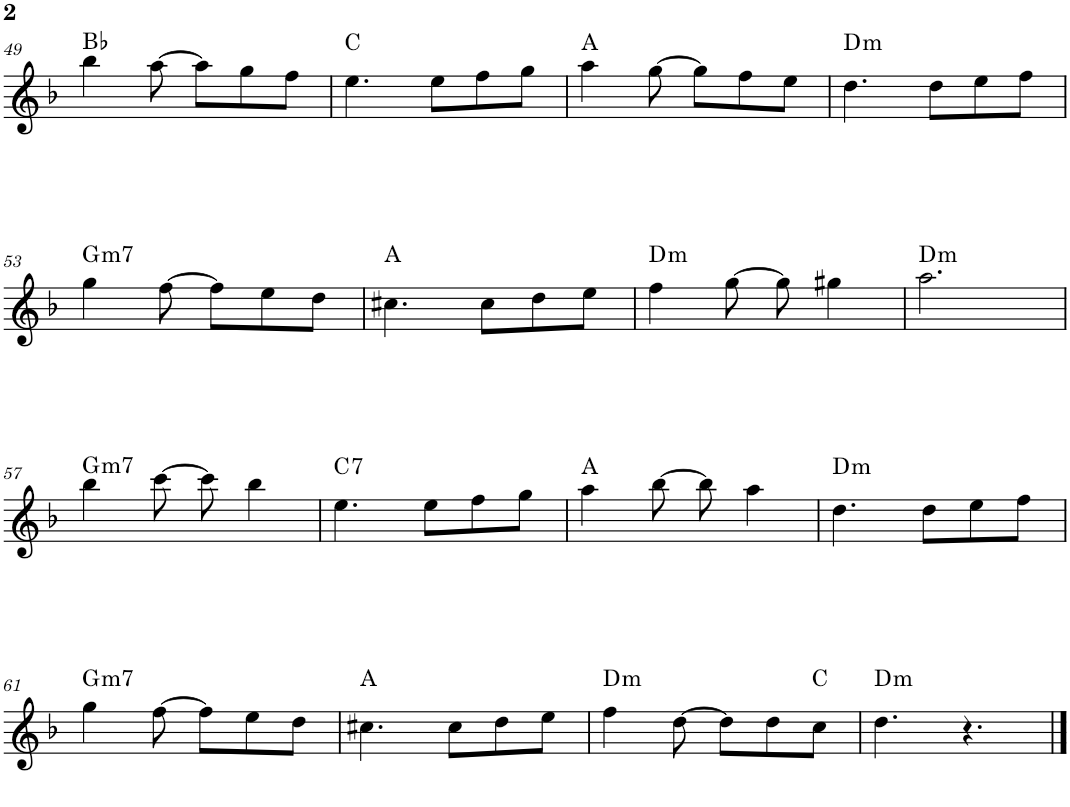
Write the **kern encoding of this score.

**kern	**harte
*part1	*part1
*staff1	*
*I"Piano	*
*I'Pno.	*
!!LO:PB:g=z
*clefG2	*
*k[b-]	*
*M6/8	*
=49	=49
4bb-\	Bb:maj
[8aa\	.
8aa\L]	.
8gg\	.
8ff\J	.
=50	=50
4.ee\	C:maj
8ee\L	.
8ff\	.
8gg\J	.
=51	=51
4aa\	A:maj
[8gg\	.
8gg\L]	.
8ff\	.
8ee\J	.
=52	=52
!	!LO:H:kt=m
4.dd\	D:min
8dd\L	.
8ee\	.
8ff\J	.
!!LO:LB:g=z
=53	=53
!	!LO:H:kt=m7
4gg\	G:min7
[8ff\	.
8ff\L]	.
8ee\	.
8dd\J	.
=54	=54
4.cc#X\	A:maj
8cc#\L	.
8dd\	.
8ee\J	.
=55	=55
!	!LO:H:kt=m
4ff\	D:min
[8gg\	.
8gg\]	.
4gg#X\	.
=56	=56
!	!LO:H:kt=m
2.aa\	D:min
!!LO:LB:g=z
=57	=57
!	!LO:H:kt=m7
4bb-\	G:min7
[8ccc\	.
8ccc\]	.
4bb-\	.
=58	=58
!	!LO:H:kt=7
4.ee\	C:7
8ee\L	.
8ff\	.
8gg\J	.
=59	=59
4aa\	A:maj
[8bb-\	.
8bb-\]	.
4aa\	.
=60	=60
!	!LO:H:kt=m
4.dd\	D:min
8dd\L	.
8ee\	.
8ff\J	.
!!LO:LB:g=z
=61	=61
!	!LO:H:kt=m7
4gg\	G:min7
[8ff\	.
8ff\L]	.
8ee\	.
8dd\J	.
=62	=62
4.cc#X\	A:maj
8cc#\L	.
8dd\	.
8ee\J	.
=63	=63
!	!LO:H:kt=m
4ff\	D:min
[8dd\	.
8dd\L]	.
8dd\	.
8cc\J	C:maj
=64	=64
!	!LO:H:kt=m
4.dd\	D:min
4.r	.
==	==
*-	*-
